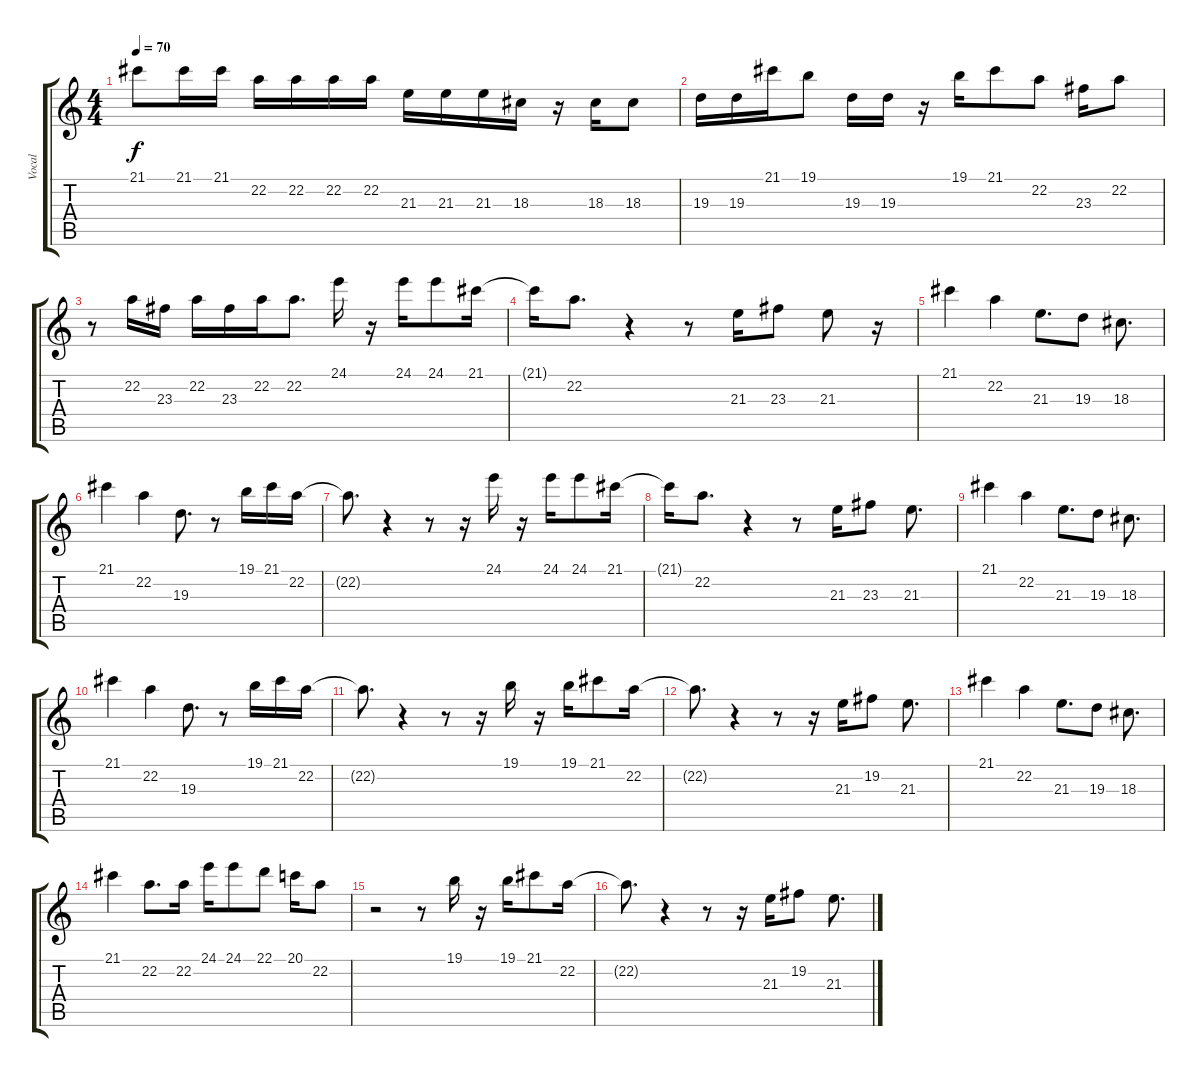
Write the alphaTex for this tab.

\track ("Vocal" "Vocal") {instrument accordion}
\staff {score tabs}
\tuning (E4 B3 G3 D3 A2 E2) {hide}
\ts (4 4)
\tempo 70
\clef g2
\ks c
21.1.8{dy f} 21.1.16 21.1.16 22.2.16 22.2.16 22.2.16 22.2.16 21.3.16 21.3.16 21.3.16 18.3.16 r.16 18.3.16 18.3.8 |
19.3.16 19.3.16 21.1.16 19.1.8 19.3.16 19.3.16 r.16 19.1.16 21.1.8 22.2.8 23.3.16 22.2.8 |
r.8 22.2.16 23.3.16 22.2.16 23.3.16 22.2.16 22.2.8{d} 24.1.16 r.16 24.1.16 24.1.8 21.1.16 |
21.1{t}.16 22.2.8{d} r.4 r.8 21.3.16 23.3.8 21.3.8 r.16 |
21.1.4 22.2.4 21.3.8{d} 19.3.8 18.3.8{d} |
21.1.4 22.2.4 19.3.8{d} r.8 19.1.16 21.1.16 22.2.16 |
22.2{t}.8{d} r.4 r.8 r.16 24.1.16 r.16 24.1.16 24.1.8 21.1.16 |
21.1{t}.16 22.2.8{d} r.4 r.8 21.3.16 23.3.8 21.3.8{d} |
21.1.4 22.2.4 21.3.8{d} 19.3.8 18.3.8{d} |
21.1.4 22.2.4 19.3.8{d} r.8 19.1.16 21.1.16 22.2.16 |
22.2{t}.8{d} r.4 r.8 r.16 19.1.16 r.16 19.1.16 21.1.8 22.2.16 |
22.2{t}.8{d} r.4 r.8 r.16 21.3.16 19.2.8 21.3.8{d} |
21.1.4 22.2.4 21.3.8{d} 19.3.8 18.3.8{d} |
21.1.4 22.2.8{d} 22.2.16 24.1.16 24.1.8 22.1.8 20.1.16 22.2.8 |
r.2 r.8 19.1.16 r.16 19.1.16 21.1.8 22.2.16 |
22.2{t}.8{d} r.4 r.8 r.16 21.3.16 19.2.8 21.3.8{d}
